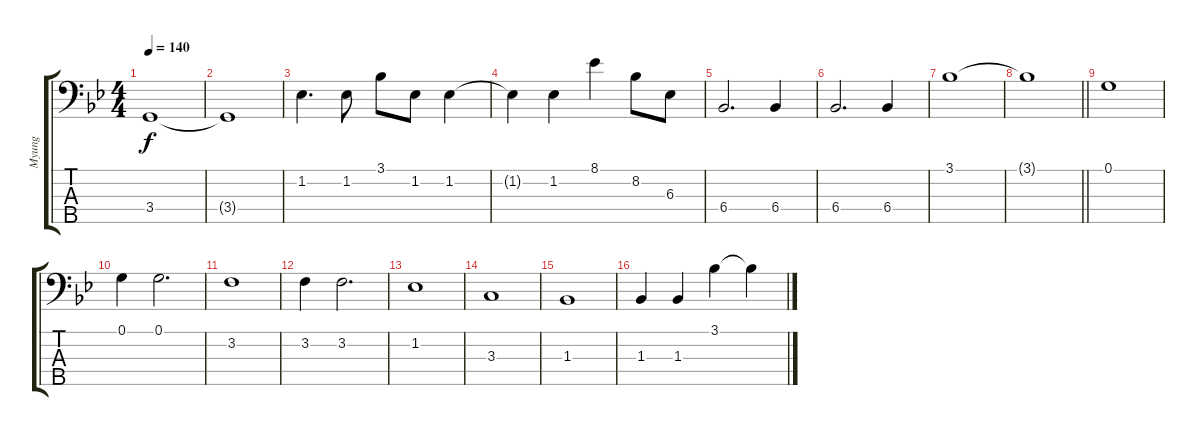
\track ("Myung" "Myung") {instrument electricbassfinger}
\staff {score tabs}
\tuning (G2 D2 A1 E1 B0) {hide}
\ts (4 4)
\tempo 140
\clef f4
\ks bb
3.4.1{dy f} |
3.4{t}.1 |
1.2.4{d} 1.2.8 3.1.8 1.2.8 1.2.4 |
1.2{t}.4 1.2.4 8.1.4 8.2.8 6.3.8 |
6.4.2{d} 6.4.4 |
6.4.2{d} 6.4.4 |
3.1.1 |
\barLineRight lightlight
3.1{t}.1 |
0.1.1 |
0.1.4 0.1.2{d} |
3.2.1 |
3.2.4 3.2.2{d} |
1.2.1 |
3.3.1 |
1.3.1 |
1.3.4 1.3.4 3.1.4 3.1{t}.4
